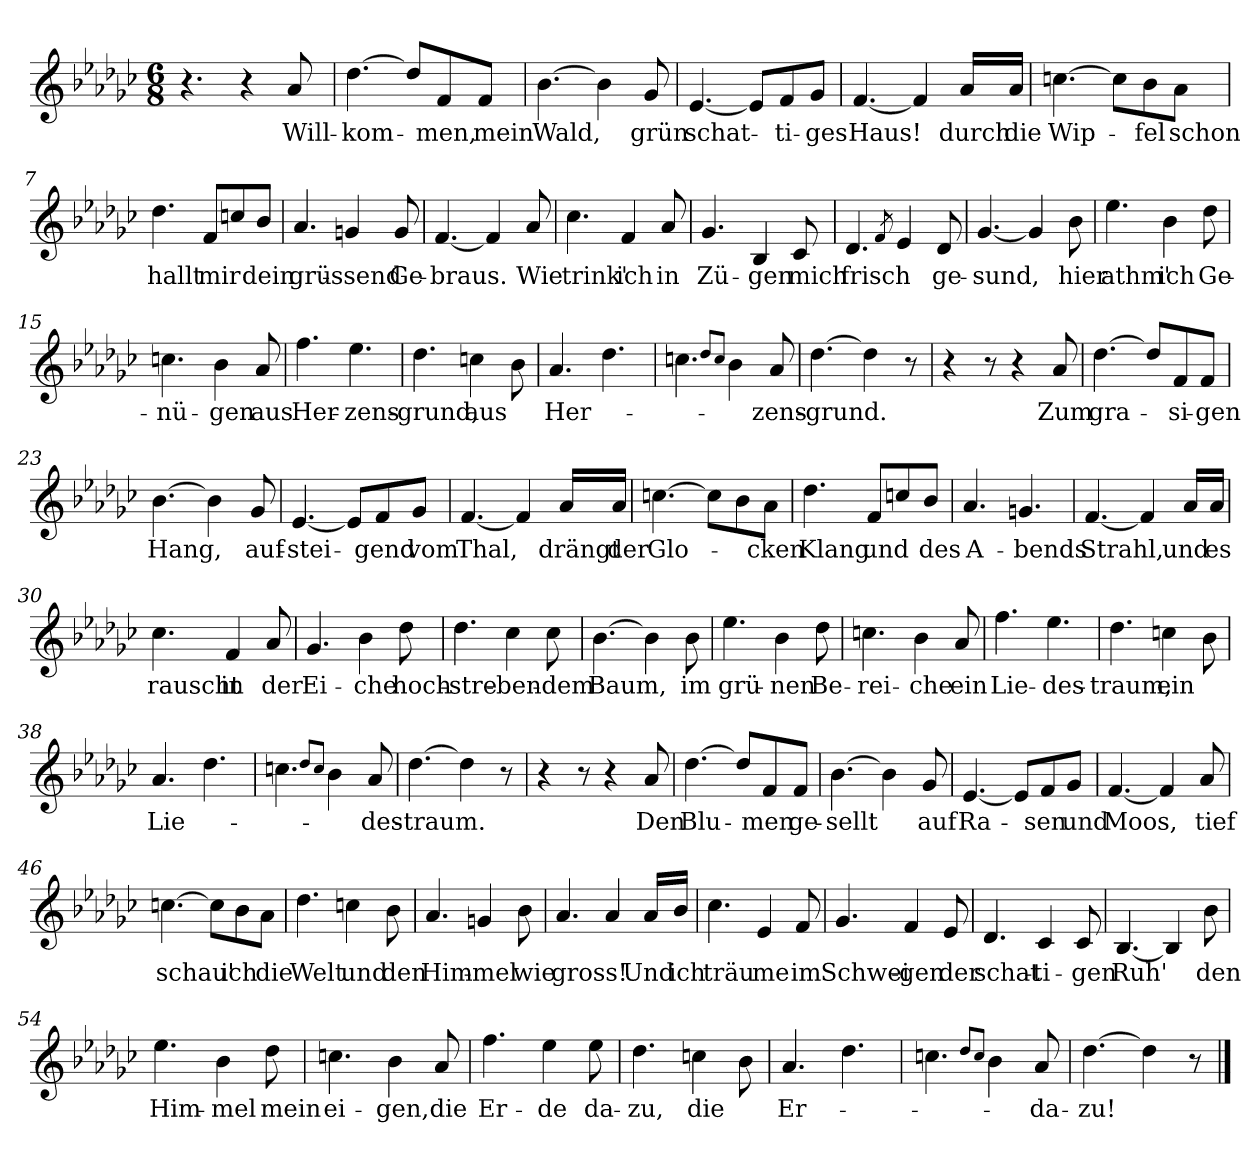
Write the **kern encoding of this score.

**kern	**text
*part1	*part1
*staff1	*staff1
*clefG2	*
*k[b-e-a-d-g-c-]	*
*M6/8	*
=1	=1
4.r	.
4r	.
!	!LO:LY:b
8a-/	Will-
=2	=2
!	!LO:LY:b
[4.dd-\	-kom-
8dd-/L]	.
!	!LO:LY:b
8f/	-men,
!	!LO:LY:b
8f/J	mein
=3	=3
!	!LO:LY:b
[4.b-\	Wald,
4b-\]	.
!	!LO:LY:b
8g-/	grün
=4	=4
!	!LO:LY:b
[4.e-/	schat-
8e-/L]	.
!	!LO:LY:b
8f/	-ti-
!	!LO:LY:b
8g-/J	-ges
=5	=5
!	!LO:LY:b
[4.f/	Haus!
4f/]	.
!	!LO:LY:b
16a-/LL	durch
!	!LO:LY:b
16a-/JJ	die
=6	=6
!	!LO:LY:b
[4.ccn\	Wip-
8cc\L]	.
!	!LO:LY:b
8b-\	-fel
!	!LO:LY:b
8a-\J	schon
=7	=7
!	!LO:LY:b
4.dd-\	hallt
!	!LO:LY:b
8f/L	mir
8ccn/	.
!	!LO:LY:b
8b-/J	dein
!!LO:LB:g=z
=8	=8
!	!LO:LY:b
4.a-/	grü-
!	!LO:LY:b
4gn/	-ssend
!	!LO:LY:b
8g/	Ge-
=9	=9
!	!LO:LY:b
[4.f/	-braus.
4f/]	.
!	!LO:LY:b
8a-/	Wie
=10	=10
!	!LO:LY:b
4.cc-\	trink'
!	!LO:LY:b
4f/	ich
!	!LO:LY:b
8a-/	in
=11	=11
!	!LO:LY:b
4.g-/	Zü-
!	!LO:LY:b
4B-/	gen
!	!LO:LY:b
8c-/	mich
=12	=12
!	!LO:LY:b
4.d-/	frisch
8qf/	.
4e-/	.
!	!LO:LY:b
8d-/	ge-
=13	=13
!	!LO:LY:b
[4.g-/	-sund,
4g-/]	.
!	!LO:LY:b
8b-\	hier
=14	=14
!	!LO:LY:b
4.ee-\	athm'
!	!LO:LY:b
4b-\	ich
!	!LO:LY:b
8dd-\	Ge-
=15	=15
!	!LO:LY:b
4.ccn\	-nü-
!	!LO:LY:b
4b-\	-gen
!	!LO:LY:b
8a-/	aus
!!LO:LB:g=z
=16	=16
!	!LO:LY:b
4.ff\	Her-
!	!LO:LY:b
4.ee-\	-zens-
=17	=17
!	!LO:LY:b
4.dd-\	-grund,
!	!LO:LY:b
4ccn\	aus
8b-\	.
=18	=18
!	!LO:LY:b
4.a-/	Her-
4.dd-\	.
=19	=19
4.ccn\	.
8qdd-/L	.
8qcc/J	.
4b-\	.
!	!LO:LY:b
8a-/	-zens-
=20	=20
!	!LO:LY:b
[4.dd-\	-grund.
4dd-\]	.
8r	.
=21	=21
4r	.
8r	.
4r	.
!	!LO:LY:b
8a-/	Zum
=22	=22
!	!LO:LY:b
[4.dd-\	gra-
8dd-/L]	.
!	!LO:LY:b
8f/	-si-
!	!LO:LY:b
8f/J	-gen
=23	=23
!	!LO:LY:b
[4.b-\	Hang,
4b-\]	.
!	!LO:LY:b
8g-/	auf-
=24	=24
!	!LO:LY:b
[4.e-/	-stei-
8e-/L]	.
!	!LO:LY:b
8f/	-gend
!	!LO:LY:b
8g-/J	vom
!!LO:LB:g=z
=25	=25
!	!LO:LY:b
[4.f/	Thal,
4f/]	.
!	!LO:LY:b
16a-/LL	drängt
!	!LO:LY:b
16a-/JJ	der
=26	=26
!	!LO:LY:b
[4.ccn\	Glo-
8cc\L]	.
8b-\	.
!	!LO:LY:b
8a-\J	-cken
=27	=27
!	!LO:LY:b
4.dd-\	Klang
!	!LO:LY:b
8f/L	und
8ccn/	.
!	!LO:LY:b
8b-/J	des
=28	=28
!	!LO:LY:b
4.a-/	A-
!	!LO:LY:b
4.gn/	-bends
=29	=29
!	!LO:LY:b
[4.f/	Strahl,
4f/]	.
!	!LO:LY:b
16a-/LL	und
!	!LO:LY:b
16a-/JJ	es
=30	=30
!	!LO:LY:b
4.cc-\	rauscht
!	!LO:LY:b
4f/	in
!	!LO:LY:b
8a-/	der
=31	=31
!	!LO:LY:b
4.g-/	Ei-
!	!LO:LY:b
4b-\	-che
!	!LO:LY:b
8dd-\	hoch-
!!LO:LB:g=z
=32	=32
!	!LO:LY:b
4.dd-\	-stre-
!	!LO:LY:b
4cc-\	-ben-
!	!LO:LY:b
8cc-\	-dem
=33	=33
!	!LO:LY:b
[4.b-\	Baum,
4b-\]	.
!	!LO:LY:b
8b-\	im
=34	=34
!	!LO:LY:b
4.ee-\	grü-
!	!LO:LY:b
4b-\	-nen
!	!LO:LY:b
8dd-\	Be-
=35	=35
!	!LO:LY:b
4.ccn\	-rei-
!	!LO:LY:b
4b-\	-che
!	!LO:LY:b
8a-/	ein
=36	=36
!	!LO:LY:b
4.ff\	Lie-
!	!LO:LY:b
4.ee-\	-des-
=37	=37
!	!LO:LY:b
4.dd-\	-traum,
!	!LO:LY:b
4ccn\	ein
8b-\	.
=38	=38
!	!LO:LY:b
4.a-/	Lie-
4.dd-\	.
=39	=39
4.ccn\	.
8qdd-/L	.
8qcc/J	.
4b-\	.
!	!LO:LY:b
8a-/	-des-
=40	=40
!	!LO:LY:b
[4.dd-\	-traum.
4dd-\]	.
8r	.
!!LO:LB:g=z
=41	=41
4r	.
8r	.
4r	.
!	!LO:LY:b
8a-/	Den
=42	=42
!	!LO:LY:b
[4.dd-\	Blu-
8dd-/L]	.
!	!LO:LY:b
8f/	-men
!	!LO:LY:b
8f/J	ge-
=43	=43
!	!LO:LY:b
[4.b-\	-sellt
4b-\]	.
!	!LO:LY:b
8g-/	auf
=44	=44
!	!LO:LY:b
[4.e-/	Ra-
8e-/L]	.
!	!LO:LY:b
8f/	-sen
!	!LO:LY:b
8g-/J	und
=45	=45
!	!LO:LY:b
[4.f/	Moos,
4f/]	.
!	!LO:LY:b
8a-/	tief
=46	=46
!	!LO:LY:b
[4.ccn\	schau'
8cc\L]	.
!	!LO:LY:b
8b-\	ich
!	!LO:LY:b
8a-\J	die
=47	=47
!	!LO:LY:b
4.dd-\	Welt
!	!LO:LY:b
4ccn\	und
!	!LO:LY:b
8b-\	den
=48	=48
!	!LO:LY:b
4.a-/	Him-
!	!LO:LY:b
4gn/	-mel
!	!LO:LY:b
8b-\	wie
!!LO:LB:g=z
=49	=49
!	!LO:LY:b
4.a-/	gross!
4a-/	.
!	!LO:LY:b
16a-/LL	Und
!	!LO:LY:b
16b-/JJ	ich
=50	=50
!	!LO:LY:b
4.cc-\	träu
!	!LO:LY:b
4e-/	-me
!	!LO:LY:b
8f/	im
=51	=51
!	!LO:LY:b
4.g-/	Schwei-
!	!LO:LY:b
4f/	-gen
!	!LO:LY:b
8e-/	der
=52	=52
!	!LO:LY:b
4.d-/	schat-
!	!LO:LY:b
4c-/	-ti-
!	!LO:LY:b
8c-/	-gen
=53	=53
!	!LO:LY:b
[4.B-/	Ruh'
4B-/]	.
!	!LO:LY:b
8b-\	den
=54	=54
!	!LO:LY:b
4.ee-\	Him-
!	!LO:LY:b
4b-\	-mel
!	!LO:LY:b
8dd-\	mein
=55	=55
!	!LO:LY:b
4.ccn\	ei-
!	!LO:LY:b
4b-\	-gen,
!	!LO:LY:b
8a-/	die
=56	=56
!	!LO:LY:b
4.ff\	Er-
!	!LO:LY:b
4ee-\	-de
!	!LO:LY:b
8ee-\	da-
!!LO:LB:g=z
=57	=57
!	!LO:LY:b
4.dd-\	-zu,
!	!LO:LY:b
4ccn\	die
8b-\	.
=58	=58
!	!LO:LY:b
4.a-/	Er-
4.dd-\	.
=59	=59
4.ccn\	.
8qdd-/L	.
8qcc/J	.
4b-\	.
!	!LO:LY:b
8a-/	da-
=60	=60
!	!LO:LY:b
[4.dd-\	-zu!
4dd-\]	.
8r	.
==	==
*-	*-
